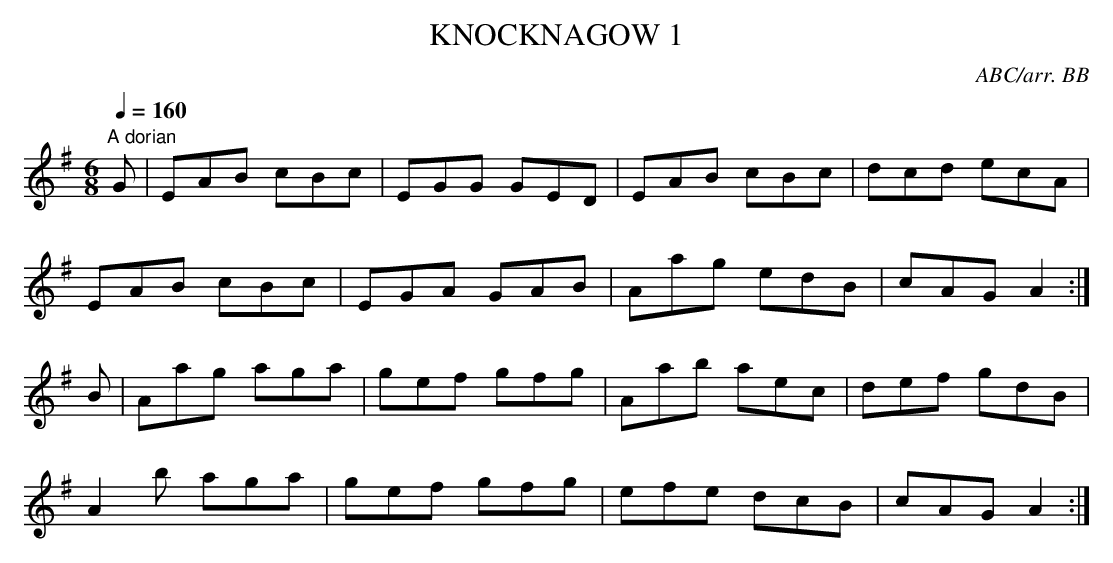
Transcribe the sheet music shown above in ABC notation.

X:1
T:KNOCKNAGOW 1
C:ABC/arr. BB
as a single 4-part tune.
Q:1/4=160
L:1/8
M:6/8
K:G
"A dorian"
G|EAB cBc|EGG GED|EAB cBc|dcd ecA|
EAB cBc|EGA GAB|Aag edB|cAG A2:|
B|Aag aga|gef gfg|Aab aec|def gdB|
A2b aga|gef gfg|efe dcB|cAG A2:|
